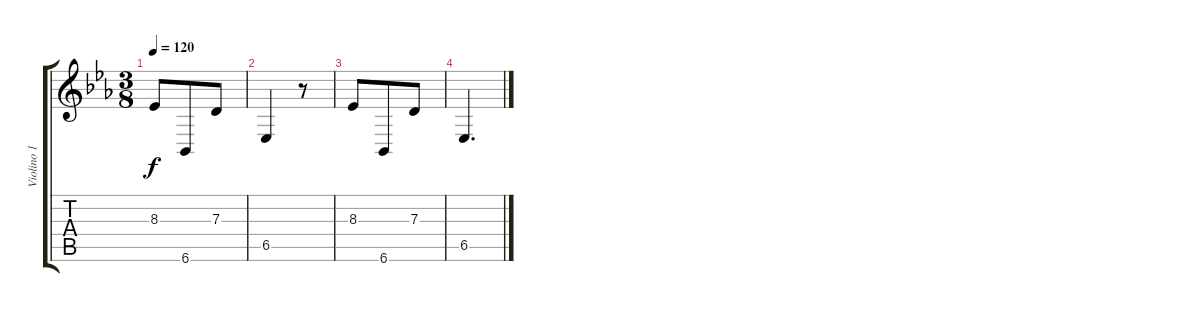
\track ("Violino 1" "Violino 1") {instrument violin}
\staff {score tabs}
\tuning (E4 B3 G3 D3 A2 E2) {hide}
\ts (3 8)
\tempo 120
\clef g2
\ks eb
8.3.8{dy f} 6.6.8 7.3.8 |
6.5.4 r.8 |
8.3.8 6.6.8 7.3.8 |
6.5.4{d}
